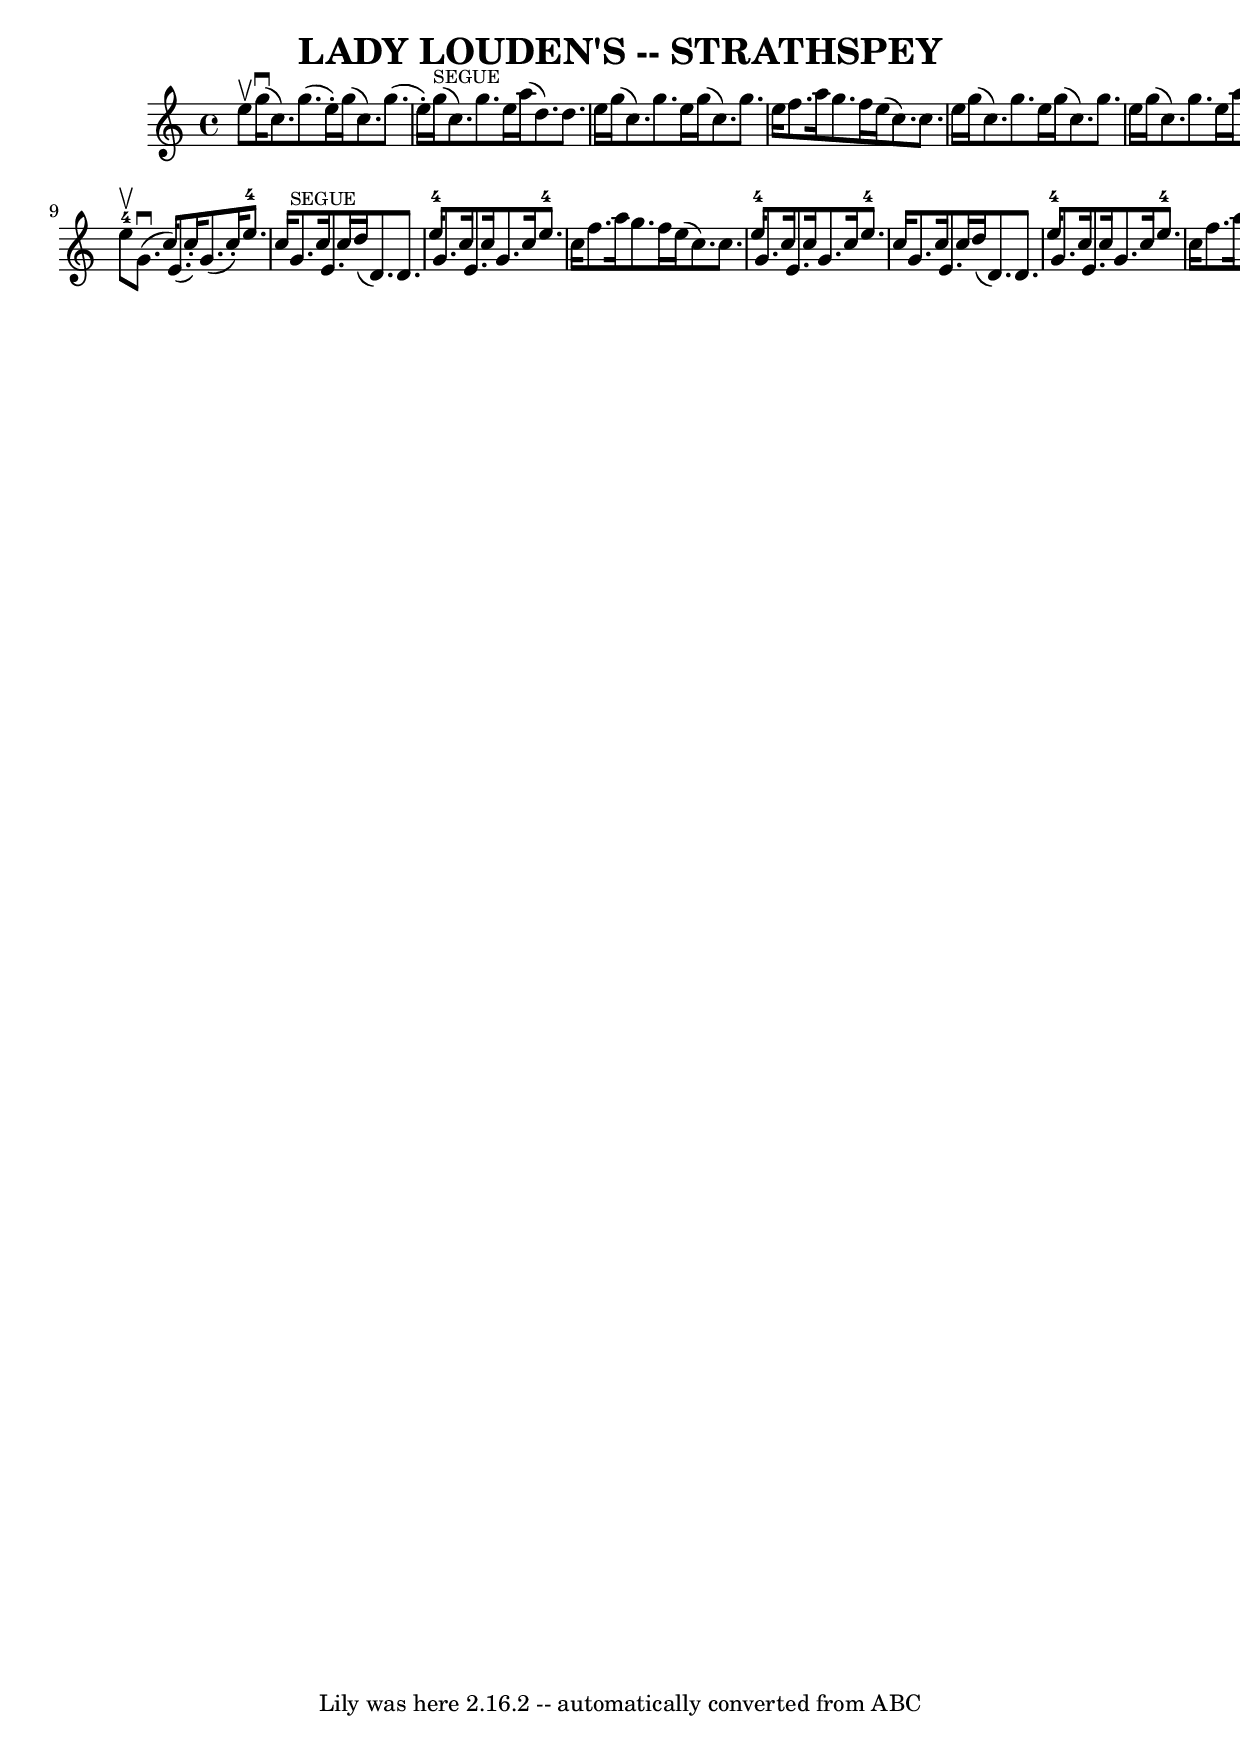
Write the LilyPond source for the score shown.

\version "2.16.2"
\include "Mammoth.ily"
\header {
  %% book = "Ryan's Mammoth Collection of Fiddle Tunes"
  crossRefNumber = "1"
  footnotes = ""
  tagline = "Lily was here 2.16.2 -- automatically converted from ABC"
  title = "LADY LOUDEN'S -- STRATHSPEY"

}
voicedefault =  {


  \override Staff.TimeSignature #'style = #'C
  \time 4/4    \key c \major e''8^\upbow         |
  g''16 (^\downbow c''8.) g''8. (e''16-.) g''16 (c''8.) g''8. (e''16-.)   |
  g''16^\segue(c''8.) g''8. e''16 a''16 (d''8.) d''8. e''16        |
  g''16 (c''8.) g''8. e''16 g''16 (c''8.) g''8. e''16     |
  f''8. a''16 g''8. f''16 e''16 (c''8.) c''8. e''16    |  |
  g''16 (c''8.) g''8. e''16 g''16 (c''8.) g''8. e''16     |
  g''16 (c''8.) g''8. e''16 a''16 (d''8.) d''8. e''16         |
  g''16 (c''8.) g''8. e''16 g''16 ( c''8.) g''8. e''16     |
  f''8. a''16 g''8. f''16 e''16 (c''8.) c''8    \bar "|." e''8-4^\upbow        |
  g'8. (^\downbow c''16) e'8. (c''16-.) g'8. (c''16-.) e''8.-4 c''16      |
  g'8.^\segue c''16 e'8. c''16 d''16 (d'8.) d'8. e''16-4        |
  g'8. c''16 e'8. c''16 g'8. c''16 e''8.-4 c''16     |
  f''8. a''16 g''8. f''16 e''16 (c''8.) c''8. e''16-4    |
  |
  g'8. c''16 e'8. c''16 g'8. c''16 e''8.-4 c''16     |
  g'8. c''16 e'8. c''16 d''16 (d'8.) d'8. e''16-4        |
  g'8. c''16 e'8. c''16 g'8. c''16 e''8.-4 c''16     |
  f''8. a''16 g''8. f''16 e''16 ( c''8.) c''8    \bar " |."   

}

\score{
  <<

    \context Staff="default"
    {
      \voicedefault 
      
    }

  >>
  \layout {
    
  }
  \midi {
  }

}
